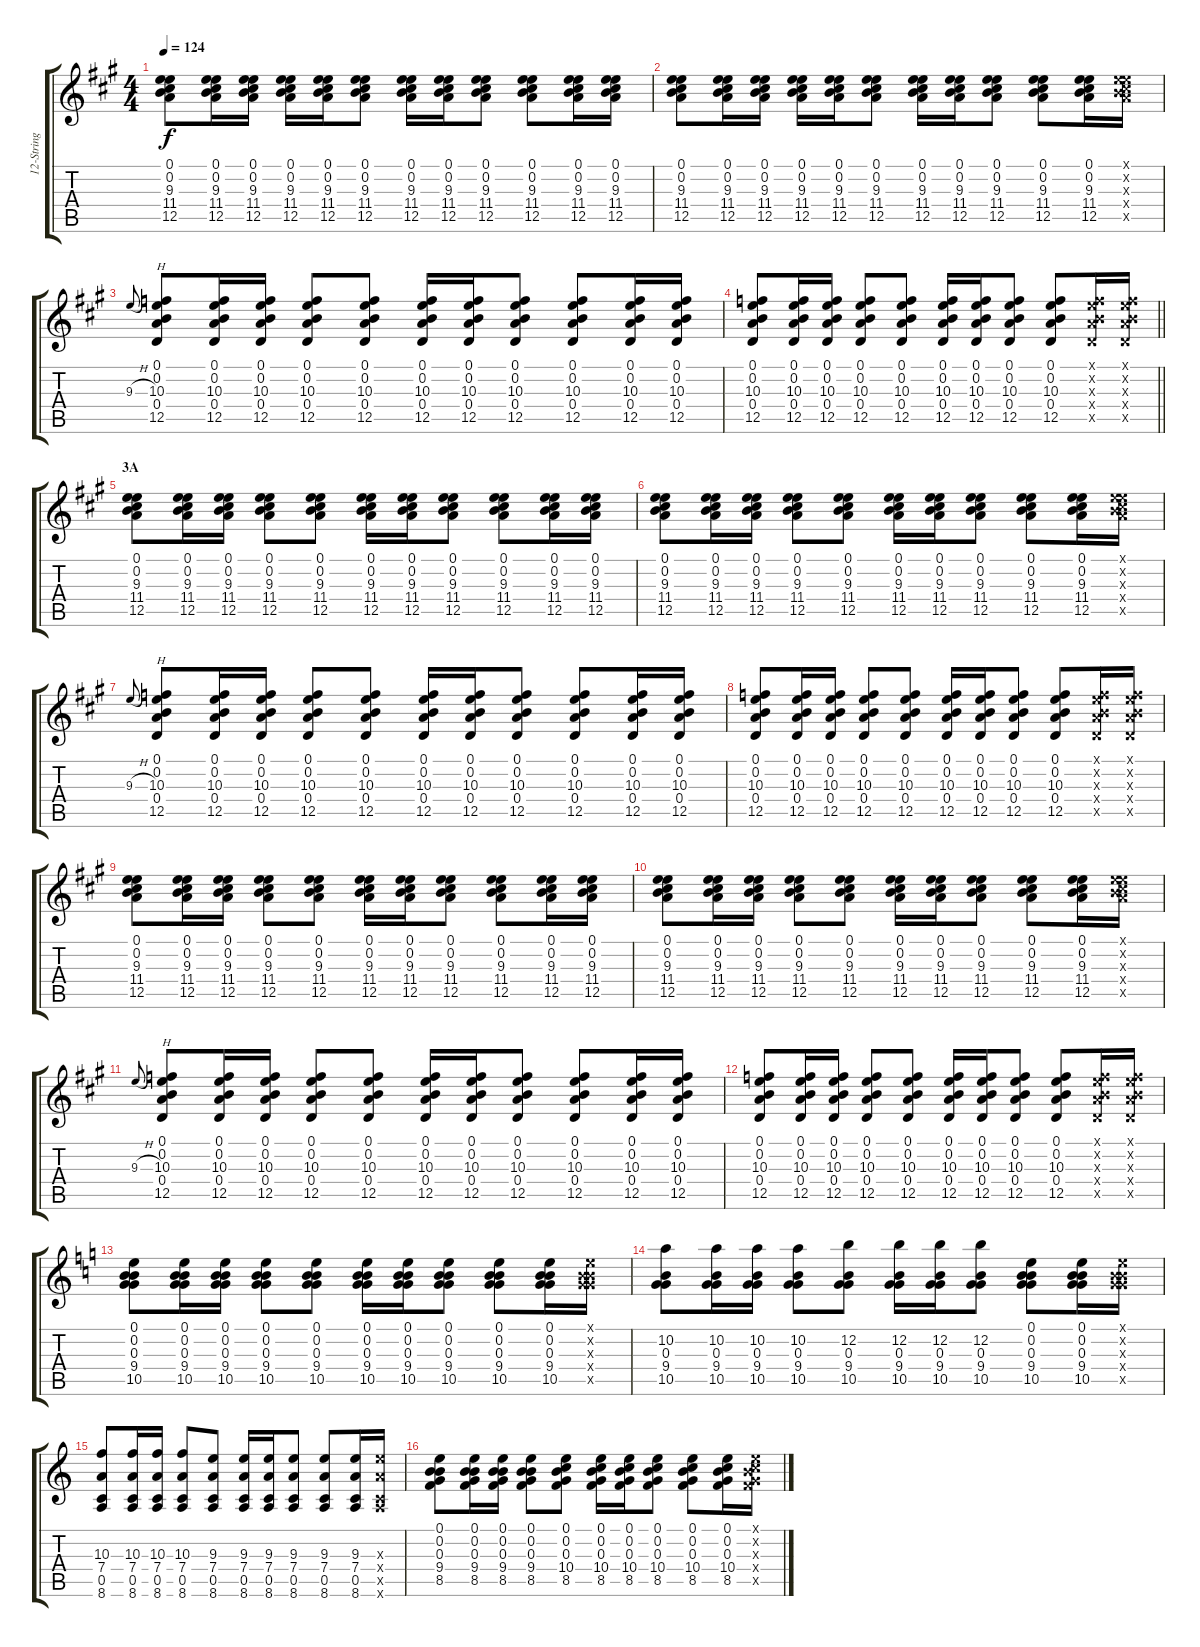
\track ("12-String Acoustic Guitar" "12-String ") {solo instrument acousticguitarsteel}
\staff {score tabs}
\tuning (E4 B3 G3 D3 A2 E2) {hide}
\ts (4 4)
\tempo 124
\clef g2
\ks a
(0.1 0.2 9.3 11.4 12.5).8{dy f} (0.1 0.2 9.3 11.4 12.5).16 (0.1 0.2 9.3 11.4 12.5).16 (0.1 0.2 9.3 11.4 12.5).16 (0.1 0.2 9.3 11.4 12.5).16 (0.1 0.2 9.3 11.4 12.5).8 (0.1 0.2 9.3 11.4 12.5).16 (0.1 0.2 9.3 11.4 12.5).16 (0.1 0.2 9.3 11.4 12.5).8 (0.1 0.2 9.3 11.4 12.5).8 (0.1 0.2 9.3 11.4 12.5).16 (0.1 0.2 9.3 11.4 12.5).16 |
(0.1 0.2 9.3 11.4 12.5).8 (0.1 0.2 9.3 11.4 12.5).16 (0.1 0.2 9.3 11.4 12.5).16 (0.1 0.2 9.3 11.4 12.5).16 (0.1 0.2 9.3 11.4 12.5).16 (0.1 0.2 9.3 11.4 12.5).8 (0.1 0.2 9.3 11.4 12.5).16 (0.1 0.2 9.3 11.4 12.5).16 (0.1 0.2 9.3 11.4 12.5).8 (0.1 0.2 9.3 11.4 12.5).8 (0.1 0.2 9.3 11.4 12.5).16 (0.1{x} 0.2{x} 9.3{x} 11.4{x} 12.5{x}).16 |
9.3{h}.8{gr onbeat} (0.1 0.2 10.3 0.4 12.5).8{txt "H"} (0.1 0.2 10.3 0.4 12.5).16 (0.1 0.2 10.3 0.4 12.5).16 (0.1 0.2 10.3 0.4 12.5).8 (0.1 0.2 10.3 0.4 12.5).8 (0.1 0.2 10.3 0.4 12.5).16 (0.1 0.2 10.3 0.4 12.5).16 (0.1 0.2 10.3 0.4 12.5).8 (0.1 0.2 10.3 0.4 12.5).8 (0.1 0.2 10.3 0.4 12.5).16 (0.1 0.2 10.3 0.4 12.5).16 |
\barLineRight lightlight
(0.1 0.2 10.3 0.4 12.5).8 (0.1 0.2 10.3 0.4 12.5).16 (0.1 0.2 10.3 0.4 12.5).16 (0.1 0.2 10.3 0.4 12.5).8 (0.1 0.2 10.3 0.4 12.5).8 (0.1 0.2 10.3 0.4 12.5).16 (0.1 0.2 10.3 0.4 12.5).16 (0.1 0.2 10.3 0.4 12.5).8 (0.1 0.2 10.3 0.4 12.5).8 (0.1{x} 0.2{x} 10.3{x} 0.4{x} 12.5{x}).16 (0.1{x} 0.2{x} 10.3{x} 0.4{x} 12.5{x}).16 |
\section ("" "3A")
(0.1 0.2 9.3 11.4 12.5).8 (0.1 0.2 9.3 11.4 12.5).16 (0.1 0.2 9.3 11.4 12.5).16 (0.1 0.2 9.3 11.4 12.5).8 (0.1 0.2 9.3 11.4 12.5).8 (0.1 0.2 9.3 11.4 12.5).16 (0.1 0.2 9.3 11.4 12.5).16 (0.1 0.2 9.3 11.4 12.5).8 (0.1 0.2 9.3 11.4 12.5).8 (0.1 0.2 9.3 11.4 12.5).16 (0.1 0.2 9.3 11.4 12.5).16 |
(0.1 0.2 9.3 11.4 12.5).8 (0.1 0.2 9.3 11.4 12.5).16 (0.1 0.2 9.3 11.4 12.5).16 (0.1 0.2 9.3 11.4 12.5).8 (0.1 0.2 9.3 11.4 12.5).8 (0.1 0.2 9.3 11.4 12.5).16 (0.1 0.2 9.3 11.4 12.5).16 (0.1 0.2 9.3 11.4 12.5).8 (0.1 0.2 9.3 11.4 12.5).8 (0.1 0.2 9.3 11.4 12.5).16 (0.1{x} 0.2{x} 9.3{x} 11.4{x} 12.5{x}).16 |
9.3{h}.8{gr onbeat} (0.1 0.2 10.3 0.4 12.5).8{txt "H"} (0.1 0.2 10.3 0.4 12.5).16 (0.1 0.2 10.3 0.4 12.5).16 (0.1 0.2 10.3 0.4 12.5).8 (0.1 0.2 10.3 0.4 12.5).8 (0.1 0.2 10.3 0.4 12.5).16 (0.1 0.2 10.3 0.4 12.5).16 (0.1 0.2 10.3 0.4 12.5).8 (0.1 0.2 10.3 0.4 12.5).8 (0.1 0.2 10.3 0.4 12.5).16 (0.1 0.2 10.3 0.4 12.5).16 |
(0.1 0.2 10.3 0.4 12.5).8 (0.1 0.2 10.3 0.4 12.5).16 (0.1 0.2 10.3 0.4 12.5).16 (0.1 0.2 10.3 0.4 12.5).8 (0.1 0.2 10.3 0.4 12.5).8 (0.1 0.2 10.3 0.4 12.5).16 (0.1 0.2 10.3 0.4 12.5).16 (0.1 0.2 10.3 0.4 12.5).8 (0.1 0.2 10.3 0.4 12.5).8 (0.1{x} 0.2{x} 10.3{x} 0.4{x} 12.5{x}).16 (0.1{x} 0.2{x} 10.3{x} 0.4{x} 12.5{x}).16 |
(0.1 0.2 9.3 11.4 12.5).8 (0.1 0.2 9.3 11.4 12.5).16 (0.1 0.2 9.3 11.4 12.5).16 (0.1 0.2 9.3 11.4 12.5).8 (0.1 0.2 9.3 11.4 12.5).8 (0.1 0.2 9.3 11.4 12.5).16 (0.1 0.2 9.3 11.4 12.5).16 (0.1 0.2 9.3 11.4 12.5).8 (0.1 0.2 9.3 11.4 12.5).8 (0.1 0.2 9.3 11.4 12.5).16 (0.1 0.2 9.3 11.4 12.5).16 |
(0.1 0.2 9.3 11.4 12.5).8 (0.1 0.2 9.3 11.4 12.5).16 (0.1 0.2 9.3 11.4 12.5).16 (0.1 0.2 9.3 11.4 12.5).8 (0.1 0.2 9.3 11.4 12.5).8 (0.1 0.2 9.3 11.4 12.5).16 (0.1 0.2 9.3 11.4 12.5).16 (0.1 0.2 9.3 11.4 12.5).8 (0.1 0.2 9.3 11.4 12.5).8 (0.1 0.2 9.3 11.4 12.5).16 (0.1{x} 0.2{x} 9.3{x} 11.4{x} 12.5{x}).16 |
9.3{h}.8{gr onbeat} (0.1 0.2 10.3 0.4 12.5).8{txt "H"} (0.1 0.2 10.3 0.4 12.5).16 (0.1 0.2 10.3 0.4 12.5).16 (0.1 0.2 10.3 0.4 12.5).8 (0.1 0.2 10.3 0.4 12.5).8 (0.1 0.2 10.3 0.4 12.5).16 (0.1 0.2 10.3 0.4 12.5).16 (0.1 0.2 10.3 0.4 12.5).8 (0.1 0.2 10.3 0.4 12.5).8 (0.1 0.2 10.3 0.4 12.5).16 (0.1 0.2 10.3 0.4 12.5).16 |
(0.1 0.2 10.3 0.4 12.5).8 (0.1 0.2 10.3 0.4 12.5).16 (0.1 0.2 10.3 0.4 12.5).16 (0.1 0.2 10.3 0.4 12.5).8 (0.1 0.2 10.3 0.4 12.5).8 (0.1 0.2 10.3 0.4 12.5).16 (0.1 0.2 10.3 0.4 12.5).16 (0.1 0.2 10.3 0.4 12.5).8 (0.1 0.2 10.3 0.4 12.5).8 (0.1{x} 0.2{x} 10.3{x} 0.4{x} 12.5{x}).16 (0.1{x} 0.2{x} 10.3{x} 0.4{x} 12.5{x}).16 |
\ks c
(0.1 0.2 0.3 9.4 10.5).8 (0.1 0.2 0.3 9.4 10.5).16 (0.1 0.2 0.3 9.4 10.5).16 (0.1 0.2 0.3 9.4 10.5).8 (0.1 0.2 0.3 9.4 10.5).8 (0.1 0.2 0.3 9.4 10.5).16 (0.1 0.2 0.3 9.4 10.5).16 (0.1 0.2 0.3 9.4 10.5).8 (0.1 0.2 0.3 9.4 10.5).8 (0.1 0.2 0.3 9.4 10.5).16 (0.1{x} 0.2{x} 0.3{x} 9.4{x} 10.5{x}).16 |
(10.2 0.3 9.4 10.5).8 (10.2 0.3 9.4 10.5).16 (10.2 0.3 9.4 10.5).16 (10.2 0.3 9.4 10.5).8 (12.2 0.3 9.4 10.5).8 (12.2 0.3 9.4 10.5).16 (12.2 0.3 9.4 10.5).16 (12.2 0.3 9.4 10.5).8 (0.1 0.2 0.3 9.4 10.5).8 (0.1 0.2 0.3 9.4 10.5).16 (0.1{x} 0.2{x} 0.3{x} 9.4{x} 10.5{x}).16 |
(10.3 7.4 0.5 8.6).8 (10.3 7.4 0.5 8.6).16 (10.3 7.4 0.5 8.6).16 (10.3 7.4 0.5 8.6).8 (9.3 7.4 0.5 8.6).8 (9.3 7.4 0.5 8.6).16 (9.3 7.4 0.5 8.6).16 (9.3 7.4 0.5 8.6).8 (9.3 7.4 0.5 8.6).8 (9.3 7.4 0.5 8.6).16 (9.3{x} 7.4{x} 0.5{x} 8.6{x}).16 |
(0.1 0.2 0.3 9.4 8.5).8 (0.1 0.2 0.3 9.4 8.5).16 (0.1 0.2 0.3 9.4 8.5).16 (0.1 0.2 0.3 9.4 8.5).8 (0.1 0.2 0.3 10.4 8.5).8 (0.1 0.2 0.3 10.4 8.5).16 (0.1 0.2 0.3 10.4 8.5).16 (0.1 0.2 0.3 10.4 8.5).8 (0.1 0.2 0.3 10.4 8.5).8 (0.1 0.2 0.3 10.4 8.5).16 (0.1{x} 0.2{x} 0.3{x} 10.4{x} 8.5{x}).16
